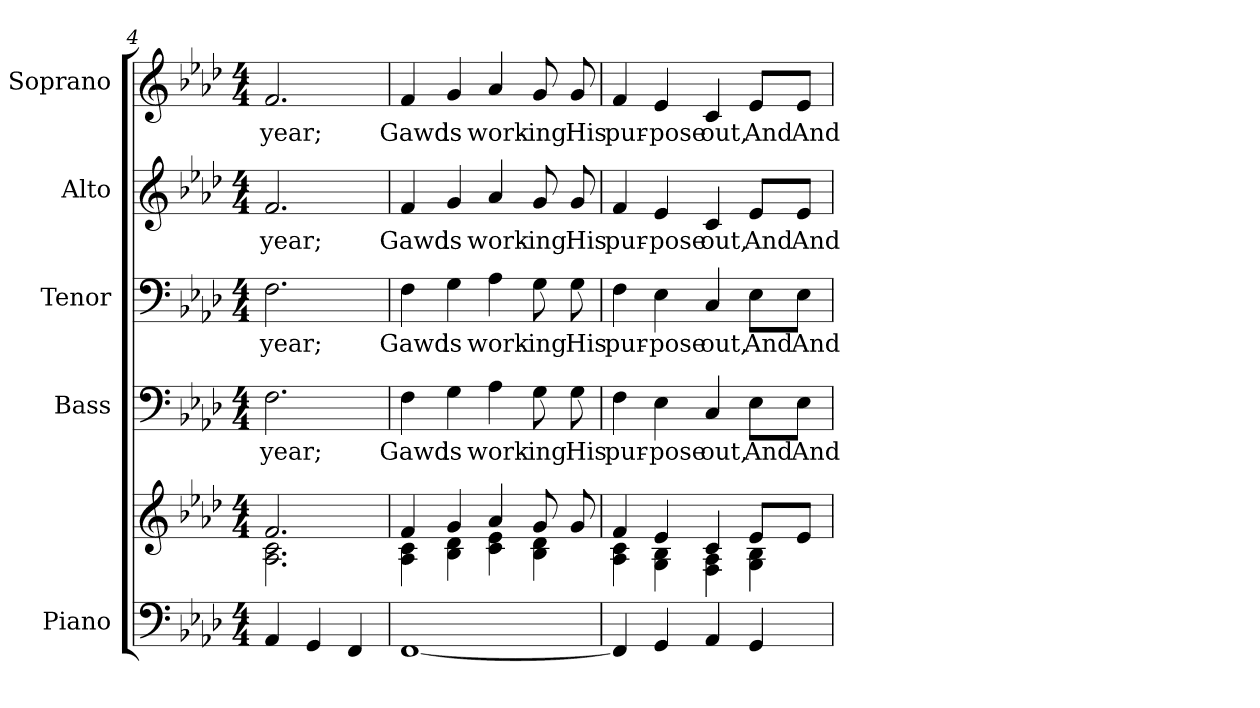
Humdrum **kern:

**kern	**kern	**kern	**text	**kern	**text	**kern	**text	**kern	**text
*part5	*part5	*part4	*part4	*part3	*part3	*part2	*part2	*part1	*part1
*staff6	*staff5	*staff4	*staff4	*staff3	*staff3	*staff2	*staff2	*staff1	*staff1
*I"Piano	*	*I"Bass	*	*I"Tenor	*	*I"Alto	*	*I"Soprano	*
*I'Pno.	*	*I'B.	*	*I'T.	*	*I'A.	*	*I'S.	*
*clefF4	*clefG2	*clefF4	*	*clefF4	*	*clefG2	*	*clefG2	*
*k[b-e-a-d-]	*k[b-e-a-d-]	*k[b-e-a-d-]	*	*k[b-e-a-d-]	*	*k[b-e-a-d-]	*	*k[b-e-a-d-]	*
*A-:	*A-:	*A-:	*	*A-:	*	*A-:	*	*A-:	*
*M4/4	*M4/4	*M4/4	*	*M4/4	*	*M4/4	*	*M4/4	*
=4	=4	=4	=4	=4	=4	=4	=4	=4	=4
*	*^	*	*	*	*	*	*	*	*
!	!	!	!	!LO:LY:b:color=#000000	!	!	!	!	!	!
!	!	!	!	!	!	!LO:LY:b:color=#000000	!	!	!	!
!	!	!	!	!	!	!	!	!LO:LY:b:color=#000000	!	!
!	!	!	!	!	!	!	!	!	!	!LO:LY:b:color=#000000
4AA-i/	2.fi/	2.A-i\ 2.ci	2.Fi\	year;	2.Fi\	year;	2.fi/	year;	2.fi/	year;
4GGi/	.	.	.	.	.	.	.	.	.	.
4FFi/	.	.	.	.	.	.	.	.	.	.
!!LO:PB:g=z
=5	=5	=5	=5	=5	=5	=5	=5	=5	=5	=5
!	!	!	!	!LO:LY:b:color=#000000	!	!	!	!	!	!
!	!	!	!	!	!	!LO:LY:b:color=#000000	!	!	!	!
!	!	!	!	!	!	!	!	!LO:LY:b:color=#000000	!	!
!	!	!	!	!	!	!	!	!	!	!LO:LY:b:color=#000000
[<1FFi	4fi/	4A-i\ 4ci	4Fi\	Gawd	4Fi\	Gawd	4fi/	Gawd	4fi/	Gawd
!	!	!	!	!LO:LY:b:color=#000000	!	!	!	!	!	!
!	!	!	!	!	!	!LO:LY:b:color=#000000	!	!	!	!
!	!	!	!	!	!	!	!	!LO:LY:b:color=#000000	!	!
!	!	!	!	!	!	!	!	!	!	!LO:LY:b:color=#000000
.	4gi/	4B-i\ 4d-i	4Gi\	is	4Gi\	is	4gi/	is	4gi/	is
!	!	!	!	!LO:LY:b:color=#000000	!	!	!	!	!	!
!	!	!	!	!	!	!LO:LY:b:color=#000000	!	!	!	!
!	!	!	!	!	!	!	!	!LO:LY:b:color=#000000	!	!
!	!	!	!	!	!	!	!	!	!	!LO:LY:b:color=#000000
.	4a-i/	4ci\ 4e-i	4A-i\	work-	4A-i\	work-	4a-i/	work-	4a-i/	work-
!	!	!	!	!LO:LY:b:color=#000000	!	!	!	!	!	!
!	!	!	!	!	!	!LO:LY:b:color=#000000	!	!	!	!
!	!	!	!	!	!	!	!	!LO:LY:b:color=#000000	!	!
!	!	!	!	!	!	!	!	!	!	!LO:LY:b:color=#000000
.	8gi/	4B-i\ 4d-i	8Gi\	-ing	8Gi\	-ing	8gi/	-ing	8gi/	-ing
!	!	!	!	!LO:LY:b:color=#000000	!	!	!	!	!	!
!	!	!	!	!	!	!LO:LY:b:color=#000000	!	!	!	!
!	!	!	!	!	!	!	!	!LO:LY:b:color=#000000	!	!
!	!	!	!	!	!	!	!	!	!	!LO:LY:b:color=#000000
.	8gi/	.	8Gi\	His	8Gi\	His	8gi/	His	8gi/	His
=6	=6	=6	=6	=6	=6	=6	=6	=6	=6	=6
!	!	!	!	!LO:LY:b:color=#000000	!	!	!	!	!	!
!	!	!	!	!	!	!LO:LY:b:color=#000000	!	!	!	!
!	!	!	!	!	!	!	!	!LO:LY:b:color=#000000	!	!
!	!	!	!	!	!	!	!	!	!	!LO:LY:b:color=#000000
4FFi/]	4fi/	4A-i\ 4ci	4Fi\	pur-	4Fi\	pur-	4fi/	pur-	4fi/	pur-
!	!	!	!	!LO:LY:b:color=#000000	!	!	!	!	!	!
!	!	!	!	!	!	!LO:LY:b:color=#000000	!	!	!	!
!	!	!	!	!	!	!	!	!LO:LY:b:color=#000000	!	!
!	!	!	!	!	!	!	!	!	!	!LO:LY:b:color=#000000
4GGi/	4e-i/	4Gi\ 4B-i	4E-i\	-pose	4E-i\	-pose	4e-i/	-pose	4e-i/	-pose
!	!	!	!	!LO:LY:b:color=#000000	!	!	!	!	!	!
!	!	!	!	!	!	!LO:LY:b:color=#000000	!	!	!	!
!	!	!	!	!	!	!	!	!LO:LY:b:color=#000000	!	!
!	!	!	!	!	!	!	!	!	!	!LO:LY:b:color=#000000
4AA-i/	4ci/	4Fi\ 4A-i	4Ci/	out,	4Ci/	out,	4ci/	out,	4ci/	out,
!	!	!	!	!LO:LY:b:color=#000000	!	!	!	!	!	!
!	!	!	!	!	!	!LO:LY:b:color=#000000	!	!	!	!
!	!	!	!	!	!	!	!	!LO:LY:b:color=#000000	!	!
!	!	!	!	!	!	!	!	!	!	!LO:LY:b:color=#000000
4GGi/	8e-i/L	4Gi\ 4B-i	8E-i\L	And	8E-i\L	And	8e-i/L	And	8e-i/L	And
!	!	!	!	!LO:LY:b:color=#000000	!	!	!	!	!	!
!	!	!	!	!	!	!LO:LY:b:color=#000000	!	!	!	!
!	!	!	!	!	!	!	!	!LO:LY:b:color=#000000	!	!
!	!	!	!	!	!	!	!	!	!	!LO:LY:b:color=#000000
.	8e-i/J	.	8E-i\J	And	8E-i\J	And	8e-i/J	And	8e-i/J	And
*	*v	*v	*	*	*	*	*	*	*	*
=	=	=	=	=	=	=	=	=	=
*-	*-	*-	*-	*-	*-	*-	*-	*-	*-
